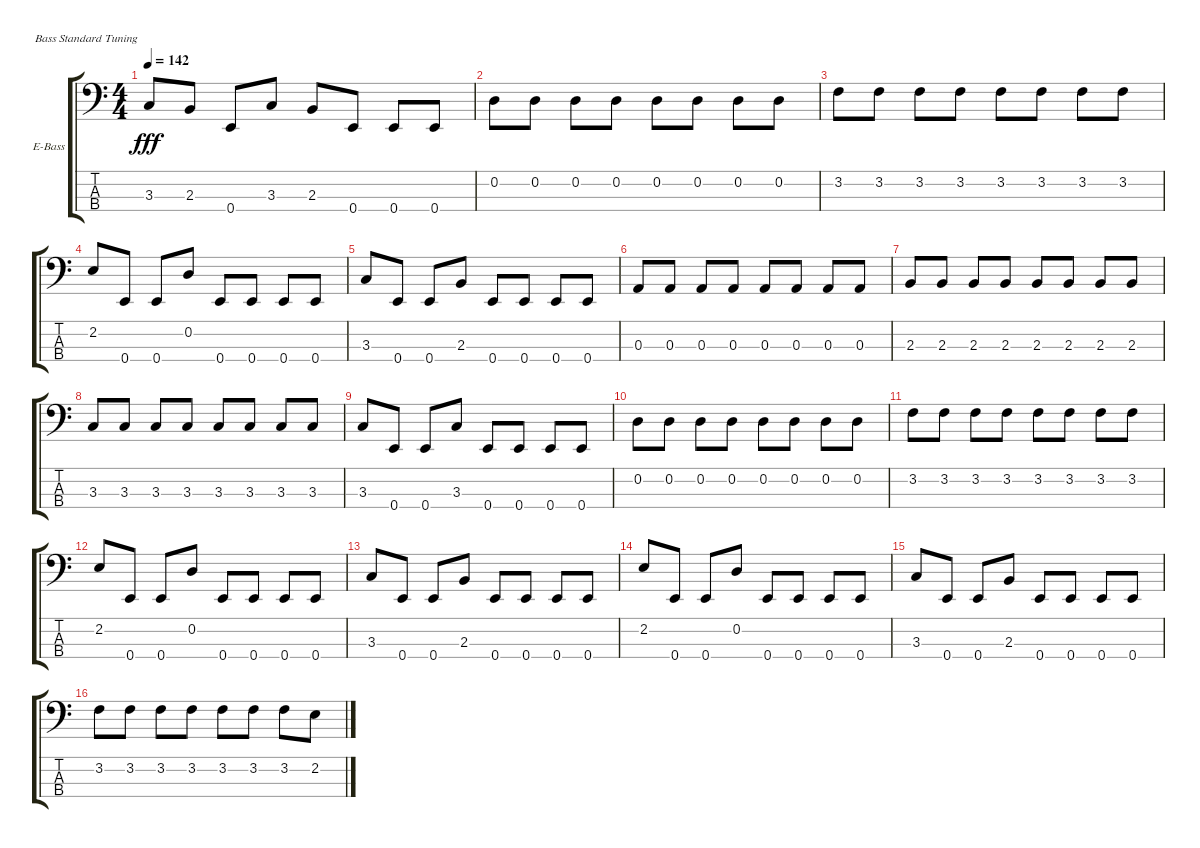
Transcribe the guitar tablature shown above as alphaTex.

\bracketExtendMode groupsimilarinstruments
\firstSystemTrackNameOrientation horizontal
\otherSystemsTrackNameOrientation horizontal
\track ("Виталий Дубинин" "E-Bass") {instrument electricbassfinger}
\staff {score tabs}
\tuning (G2 D2 A1 E1)
\ts (4 4)
\tempo 142
\clef f4
\ks c
3.3.8{dy fff} 2.3.8 0.4.8 3.3.8 2.3.8 0.4.8 0.4.8 0.4.8 |
0.2.8 0.2.8 0.2.8 0.2.8 0.2.8 0.2.8 0.2.8 0.2.8 |
3.2.8 3.2.8 3.2.8 3.2.8 3.2.8 3.2.8 3.2.8 3.2.8 |
2.2.8 0.4.8 0.4.8 0.2.8 0.4.8 0.4.8 0.4.8 0.4.8 |
3.3.8 0.4.8 0.4.8 2.3.8 0.4.8 0.4.8 0.4.8 0.4.8 |
0.3.8 0.3.8 0.3.8 0.3.8 0.3.8 0.3.8 0.3.8 0.3.8 |
2.3.8 2.3.8 2.3.8 2.3.8 2.3.8 2.3.8 2.3.8 2.3.8 |
3.3.8 3.3.8 3.3.8 3.3.8 3.3.8 3.3.8 3.3.8 3.3.8 |
3.3.8 0.4.8 0.4.8 3.3.8 0.4.8 0.4.8 0.4.8 0.4.8 |
0.2.8 0.2.8 0.2.8 0.2.8 0.2.8 0.2.8 0.2.8 0.2.8 |
3.2.8 3.2.8 3.2.8 3.2.8 3.2.8 3.2.8 3.2.8 3.2.8 |
2.2.8 0.4.8 0.4.8 0.2.8 0.4.8 0.4.8 0.4.8 0.4.8 |
3.3.8 0.4.8 0.4.8 2.3.8 0.4.8 0.4.8 0.4.8 0.4.8 |
2.2.8 0.4.8 0.4.8 0.2.8 0.4.8 0.4.8 0.4.8 0.4.8 |
3.3.8 0.4.8 0.4.8 2.3.8 0.4.8 0.4.8 0.4.8 0.4.8 |
3.2.8 3.2.8 3.2.8 3.2.8 3.2.8 3.2.8 3.2.8 2.2.8
